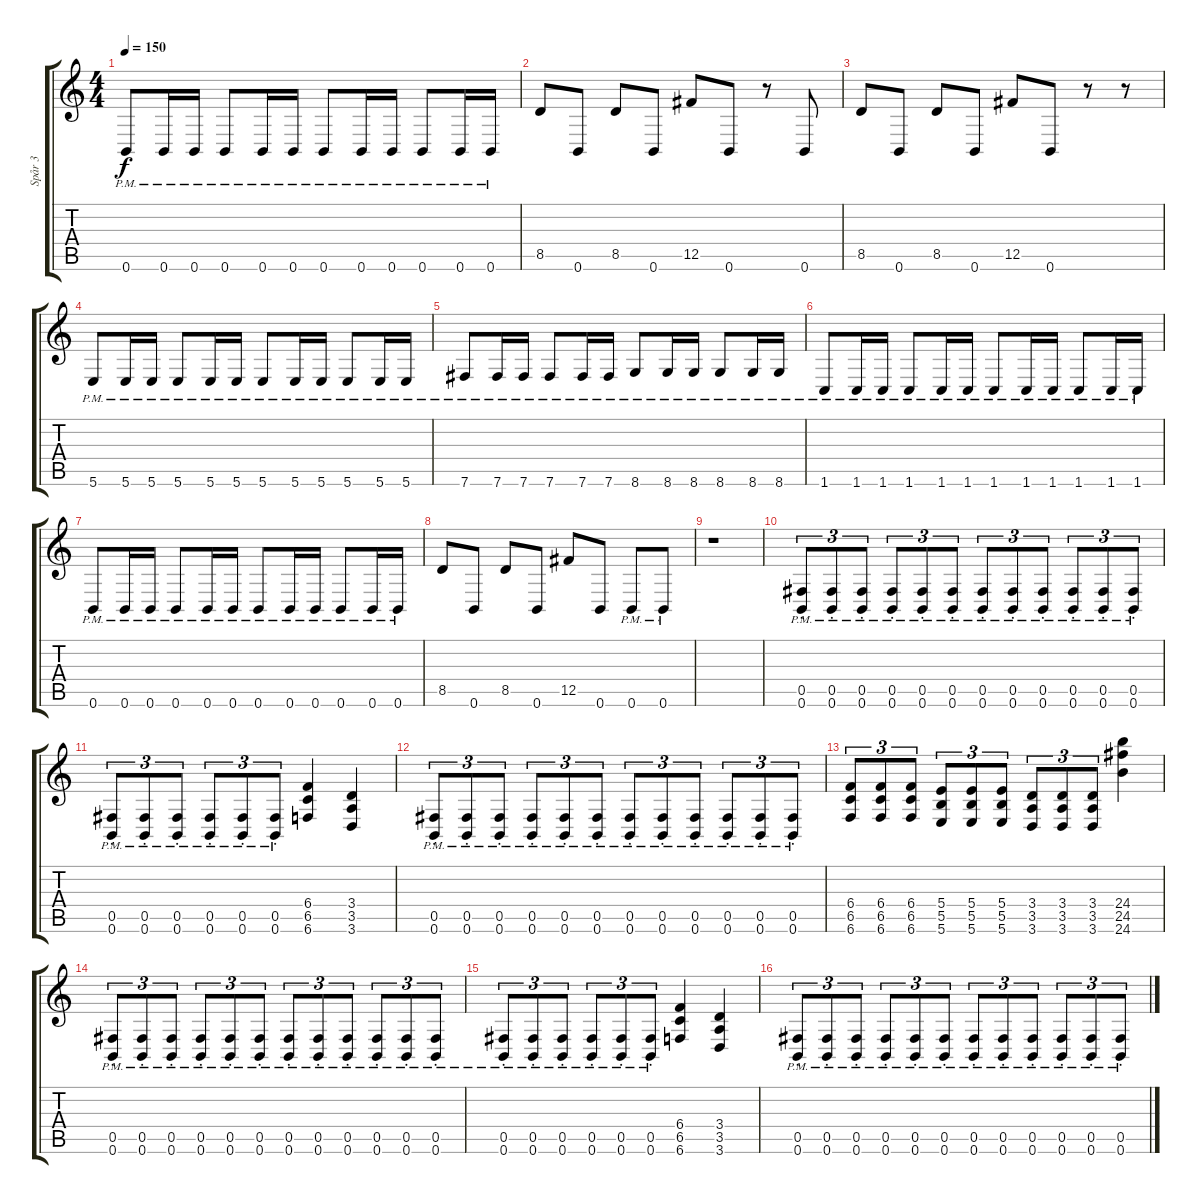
\track ("Spår 3" "Spår 3") {instrument distortionguitar}
\staff {score tabs}
\tuning (Db4 Ab3 E3 B2 Gb2 B1) {hide}
\ts (4 4)
\tempo 150
\clef g2
\ks c
0.6{pm}.8{dy f} 0.6{pm}.16 0.6{pm}.16 0.6{pm}.8 0.6{pm}.16 0.6{pm}.16 0.6{pm}.8 0.6{pm}.16 0.6{pm}.16 0.6{pm}.8 0.6{pm}.16 0.6{pm}.16 |
8.5.8 0.6.8 8.5.8 0.6.8 12.5.8 0.6.8 r.8 0.6.8 |
8.5.8 0.6.8 8.5.8 0.6.8 12.5.8 0.6.8 r.8 r.8 |
5.6{pm}.8 5.6{pm}.16 5.6{pm}.16 5.6{pm}.8 5.6{pm}.16 5.6{pm}.16 5.6{pm}.8 5.6{pm}.16 5.6{pm}.16 5.6{pm}.8 5.6{pm}.16 5.6{pm}.16 |
7.6{pm}.8 7.6{pm}.16 7.6{pm}.16 7.6{pm}.8 7.6{pm}.16 7.6{pm}.16 8.6{pm}.8 8.6{pm}.16 8.6{pm}.16 8.6{pm}.8 8.6{pm}.16 8.6{pm}.16 |
1.6{pm}.8 1.6{pm}.16 1.6{pm}.16 1.6{pm}.8 1.6{pm}.16 1.6{pm}.16 1.6{pm}.8 1.6{pm}.16 1.6{pm}.16 1.6{pm}.8 1.6{pm}.16 1.6{pm}.16 |
0.6{pm}.8 0.6{pm}.16 0.6{pm}.16 0.6{pm}.8 0.6{pm}.16 0.6{pm}.16 0.6{pm}.8 0.6{pm}.16 0.6{pm}.16 0.6{pm}.8 0.6{pm}.16 0.6{pm}.16 |
8.5.8 0.6.8 8.5.8 0.6.8 12.5.8 0.6.8 0.6{pm}.8 0.6{pm}.8 |
r.1 |
(0.5{pm st} 0.6{pm st}).8{tu (3 2)} (0.5{pm st} 0.6{pm st}).8{tu (3 2)} (0.5{pm st} 0.6{pm st}).8{tu (3 2)} (0.5{pm st} 0.6{pm st}).8{tu (3 2)} (0.5{pm st} 0.6{pm st}).8{tu (3 2)} (0.5{pm st} 0.6{pm st}).8{tu (3 2)} (0.5{pm st} 0.6{pm st}).8{tu (3 2)} (0.5{pm st} 0.6{pm st}).8{tu (3 2)} (0.5{pm st} 0.6{pm st}).8{tu (3 2)} (0.5{pm st} 0.6{pm st}).8{tu (3 2)} (0.5{pm st} 0.6{pm st}).8{tu (3 2)} (0.5{pm st} 0.6{pm st}).8{tu (3 2)} |
(0.5{pm st} 0.6{pm st}).8{tu (3 2)} (0.5{pm st} 0.6{pm st}).8{tu (3 2)} (0.5{pm st} 0.6{pm st}).8{tu (3 2)} (0.5{pm st} 0.6{pm st}).8{tu (3 2)} (0.5{pm st} 0.6{pm st}).8{tu (3 2)} (0.5{pm st} 0.6{pm st}).8{tu (3 2)} (6.4 6.5 6.6).4 (3.4 3.5 3.6).4 |
(0.5{pm st} 0.6{pm st}).8{tu (3 2)} (0.5{pm st} 0.6{pm st}).8{tu (3 2)} (0.5{pm st} 0.6{pm st}).8{tu (3 2)} (0.5{pm st} 0.6{pm st}).8{tu (3 2)} (0.5{pm st} 0.6{pm st}).8{tu (3 2)} (0.5{pm st} 0.6{pm st}).8{tu (3 2)} (0.5{pm st} 0.6{pm st}).8{tu (3 2)} (0.5{pm st} 0.6{pm st}).8{tu (3 2)} (0.5{pm st} 0.6{pm st}).8{tu (3 2)} (0.5{pm st} 0.6{pm st}).8{tu (3 2)} (0.5{pm st} 0.6{pm st}).8{tu (3 2)} (0.5{pm st} 0.6{pm st}).8{tu (3 2)} |
(6.4 6.5 6.6).8{tu (3 2)} (6.4 6.5 6.6).8{tu (3 2)} (6.4 6.5 6.6).8{tu (3 2)} (5.4 5.5 5.6).8{tu (3 2)} (5.4 5.5 5.6).8{tu (3 2)} (5.4 5.5 5.6).8{tu (3 2)} (3.4 3.5 3.6).8{tu (3 2)} (3.4 3.5 3.6).8{tu (3 2)} (3.4 3.5 3.6).8{tu (3 2)} (24.4 24.5 24.6).4 |
(0.5{pm st} 0.6{pm st}).8{tu (3 2)} (0.5{pm st} 0.6{pm st}).8{tu (3 2)} (0.5{pm st} 0.6{pm st}).8{tu (3 2)} (0.5{pm st} 0.6{pm st}).8{tu (3 2)} (0.5{pm st} 0.6{pm st}).8{tu (3 2)} (0.5{pm st} 0.6{pm st}).8{tu (3 2)} (0.5{pm st} 0.6{pm st}).8{tu (3 2)} (0.5{pm st} 0.6{pm st}).8{tu (3 2)} (0.5{pm st} 0.6{pm st}).8{tu (3 2)} (0.5{pm st} 0.6{pm st}).8{tu (3 2)} (0.5{pm st} 0.6{pm st}).8{tu (3 2)} (0.5{pm st} 0.6{pm st}).8{tu (3 2)} |
(0.5{pm st} 0.6{pm st}).8{tu (3 2)} (0.5{pm st} 0.6{pm st}).8{tu (3 2)} (0.5{pm st} 0.6{pm st}).8{tu (3 2)} (0.5{pm st} 0.6{pm st}).8{tu (3 2)} (0.5{pm st} 0.6{pm st}).8{tu (3 2)} (0.5{pm st} 0.6{pm st}).8{tu (3 2)} (6.4 6.5 6.6).4 (3.4 3.5 3.6).4 |
(0.5{pm st} 0.6{pm st}).8{tu (3 2)} (0.5{pm st} 0.6{pm st}).8{tu (3 2)} (0.5{pm st} 0.6{pm st}).8{tu (3 2)} (0.5{pm st} 0.6{pm st}).8{tu (3 2)} (0.5{pm st} 0.6{pm st}).8{tu (3 2)} (0.5{pm st} 0.6{pm st}).8{tu (3 2)} (0.5{pm st} 0.6{pm st}).8{tu (3 2)} (0.5{pm st} 0.6{pm st}).8{tu (3 2)} (0.5{pm st} 0.6{pm st}).8{tu (3 2)} (0.5{pm st} 0.6{pm st}).8{tu (3 2)} (0.5{pm st} 0.6{pm st}).8{tu (3 2)} (0.5{pm st} 0.6{pm st}).8{tu (3 2)}
